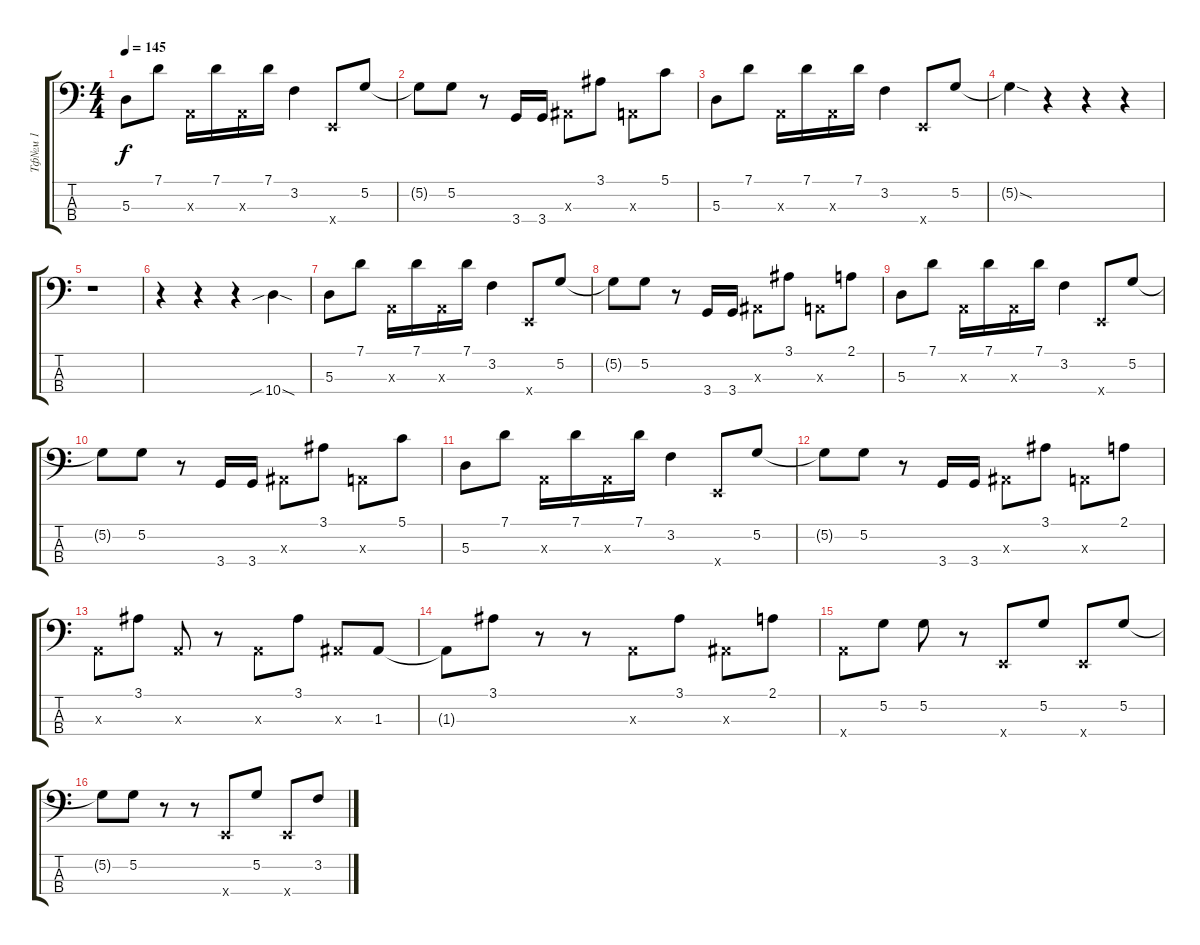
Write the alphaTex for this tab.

\track ("Тф№м 1" "Тф№м 1") {instrument slapbass1}
\staff {score tabs}
\tuning (G2 D2 A1 E1) {hide}
\ts (4 4)
\tempo 145
\clef f4
\ks c
5.3.8{dy f} 7.1.8 0.3{x}.16 7.1.16 0.3{x}.16 7.1.16 3.2.4 0.4{x}.8 5.2.8 |
5.2{t}.8 5.2.8 r.8 3.4.16 3.4.16 1.3{x}.8 3.1.8 0.3{x}.8 5.1.8 |
5.3.8 7.1.8 0.3{x}.16 7.1.16 0.3{x}.16 7.1.16 3.2.4 0.4{x}.8 5.2.8 |
5.2{sod t}.4 r.4 r.4 r.4 |
r.1 |
r.4 r.4 r.4 10.4{sib sod}.4 |
5.3.8 7.1.8 0.3{x}.16 7.1.16 0.3{x}.16 7.1.16 3.2.4 0.4{x}.8 5.2.8 |
5.2{t}.8 5.2.8 r.8 3.4.16 3.4.16 1.3{x}.8 3.1.8 0.3{x}.8 2.1.8 |
5.3.8 7.1.8 0.3{x}.16 7.1.16 0.3{x}.16 7.1.16 3.2.4 0.4{x}.8 5.2.8 |
5.2{t}.8 5.2.8 r.8 3.4.16 3.4.16 1.3{x}.8 3.1.8 0.3{x}.8 5.1.8 |
5.3.8 7.1.8 0.3{x}.16 7.1.16 0.3{x}.16 7.1.16 3.2.4 0.4{x}.8 5.2.8 |
5.2{t}.8 5.2.8 r.8 3.4.16 3.4.16 1.3{x}.8 3.1.8 0.3{x}.8 2.1.8 |
0.3{x}.8 3.1.8 0.3{x}.8 r.8 0.3{x}.8 3.1.8 1.3{x}.8 1.3.8 |
1.3{t}.8 3.1.8 r.8 r.8 0.3{x}.8 3.1.8 1.3{x}.8 2.1.8 |
5.4{x}.8 5.2.8 5.2.8 r.8 0.4{x}.8 5.2.8 0.4{x}.8 5.2.8 |
5.2{t}.8 5.2.8 r.8 r.8 0.4{x}.8 5.2.8 0.4{x}.8 3.2.8
